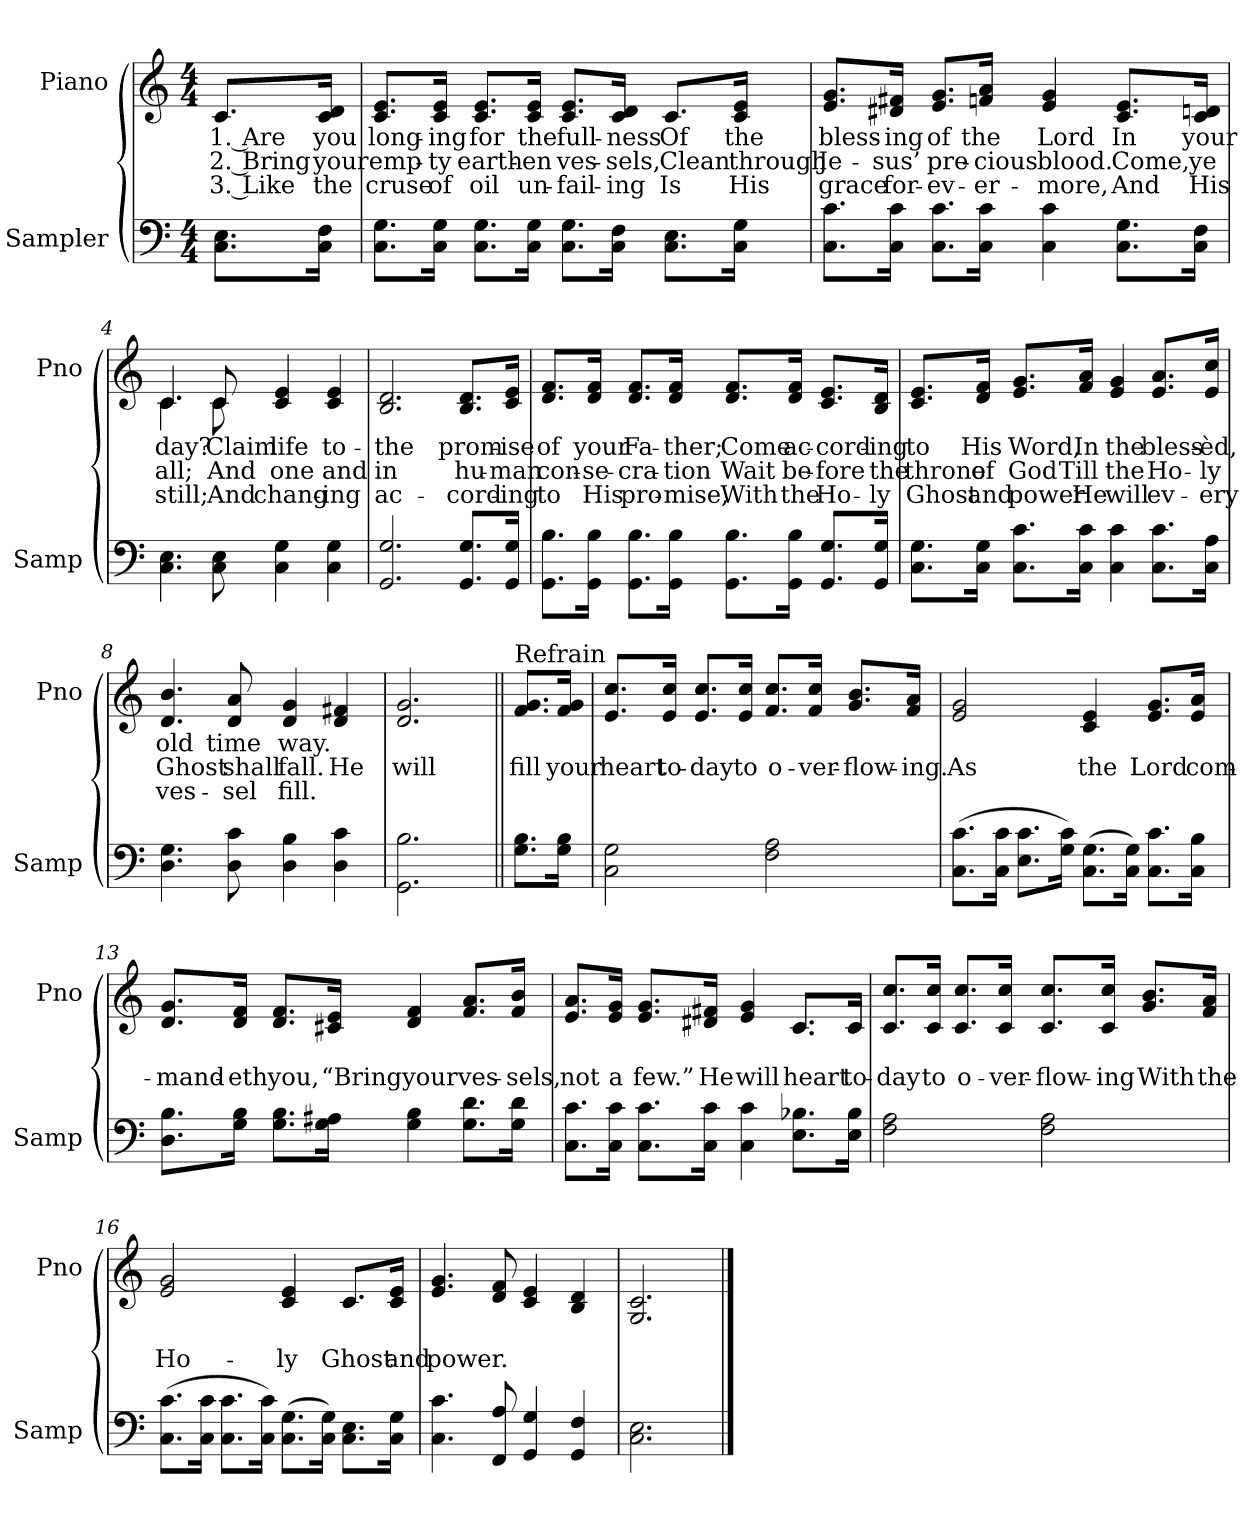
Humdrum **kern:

**kern	**kern	**text	**text	**text
*part2	*part1	*part1	*part1	*part1
*staff2	*staff1	*staff1	*staff1	*staff1
*I"Sampler	*I"Piano	*	*	*
*I'Samp	*I'Pno	*	*	*
*clefF4	*clefG2	*	*	*
*M4/4	*M4/4	*	*	*
=1	=1	=1	=1	=1
8.C\ 8.E\L	8.c/L	1. Are	2. Bring	3. Like
16C\ 16F\Jk	16c/ 16d/Jk	you	your	the
=2	=2	=2	=2	=2
8.C\ 8.G\L	8.c/ 8.e/L	long-	emp-	cruse
16C\ 16G\Jk	16c/ 16e/Jk	-ing	-ty	of
8.C\ 8.G\L	8.c/ 8.e/L	for	earth-	oil
16C\ 16G\Jk	16c/ 16e/Jk	the	-en	un-
8.C\ 8.G\L	8.c/ 8.e/L	full-	ves-	-fail-
16C\ 16F\Jk	16c/ 16d/Jk	-ness	-sels,	-ing
8.C\ 8.E\L	8.c/L	Of	Clean	Is
16C\ 16G\Jk	16c/ 16e/Jk	the	through	His
=3	=3	=3	=3	=3
8.C\ 8.c\L	8.e/ 8.g/L	bless-	Je-	grace
16C\ 16c\Jk	16d#X/ 16f#X/Jk	-ing	-sus’	for-
8.C\ 8.c\L	8.e/ 8.g/L	of	pre-	-ev-
16C\ 16c\Jk	16fn/ 16a/Jk	the	-cious	-er-
4C 4c	4e 4g	Lord	blood.	-more,
8.C\ 8.G\L	8.c/ 8.e/L	In	Come,	And
16C\ 16F\Jk	16c/ 16dn/Jk	your	ye	His
=4	=4	=4	=4	=4
*	*^	*	*	*
4.C 4.E	4.c/	4.c	-day?	all;	still;
8C 8E	8c/	8c	Claim	And	And
4C 4G	4c 4e	2ryy	life	one	-chang-
4C 4G	4c 4e	.	to-	and	-ing
*	*v	*v	*	*	*
=5	=5	=5	=5	=5
2.GG 2.G	2.B 2.d	the	in	ac-
8.GG/ 8.G/L	8.B/ 8.d/L	prom-	hu-	-cord-
16GG/ 16G/Jk	16c/ 16e/Jk	-ise	-man	-ing
=6	=6	=6	=6	=6
8.GG\ 8.B\L	8.d/ 8.f/L	of	con-	to
16GG\ 16B\Jk	16d/ 16f/Jk	your	-se-	His
8.GG\ 8.B\L	8.d/ 8.f/L	Fa-	-cra-	pro-
16GG\ 16B\Jk	16d/ 16f/Jk	-ther;	-tion	-mise,
8.GG\ 8.B\L	8.d/ 8.f/L	Come	Wait	With
16GG\ 16B\Jk	16d/ 16f/Jk	ac-	be-	the
8.GG/ 8.G/L	8.c/ 8.e/L	-cord-	-fore	Ho-
16GG/ 16G/Jk	16B/ 16d/Jk	-ing	the	-ly
=7	=7	=7	=7	=7
8.C\ 8.G\L	8.c/ 8.e/L	to	throne	Ghost
16C\ 16G\Jk	16d/ 16f/Jk	His	of	and
8.C\ 8.c\L	8.e/ 8.g/L	Word,	God	power
16C\ 16c\Jk	16f/ 16a/Jk	In	Till	He
4C 4c	4e 4g	the	the	will
8.C\ 8.c\L	8.e/ 8.a/L	bless-	Ho-	ev-
16C\ 16A\Jk	16e/ 16cc/Jk	-èd,	-ly	-ery
=8	=8	=8	=8	=8
4.D 4.G	4.d 4.b	old	Ghost	ves-
8D 8c	8d 8a	time	shall	-sel
4D 4B	4d 4g	way.	fall.	fill.
4D 4c	4d 4f#X	.	He	.
=9	=9	=9	=9	=9
2.GG 2.B	2.d 2.g	.	will	.
=10||	=10||	=10||	=10||	=10||
!	!LO:TX:t=Refrain	!	!	!
8.G\ 8.B\L	8.f/ 8.g/L	.	fill	.
16G\ 16B\Jk	16f/ 16g/Jk	.	your	.
=11	=11	=11	=11	=11
2C 2G	8.e/ 8.cc/L	.	heart	.
.	16e/ 16cc/Jk	.	to-	.
.	8.e/ 8.cc/L	.	-day	.
.	16e/ 16cc/Jk	.	to	.
2F 2A	8.f/ 8.cc/L	.	o-	.
.	16f/ 16cc/Jk	.	-ver-	.
.	8.g/ 8.b/L	.	-flow-	.
.	16f/ 16a/Jk	.	-ing.	.
=12	=12	=12	=12	=12
(8.C\ 8.c\L	2e 2g	.	As	.
16C\ 16c\Jk	.	.	.	.
8.E\ 8.c\L	.	.	.	.
16G\ 16c\Jk)	.	.	.	.
(8.C\ 8.G\L	4c 4e	.	the	.
16C\ 16G\Jk)	.	.	.	.
8.C\ 8.c\L	8.e/ 8.g/L	.	Lord	.
16C\ 16B\Jk	16e/ 16a/Jk	.	com-	.
=13	=13	=13	=13	=13
8.D\ 8.B\L	8.d/ 8.g/L	.	-mand-	.
16G\ 16B\Jk	16d/ 16f/Jk	.	-eth	.
8.G\ 8.B\L	8.d/ 8.f/L	.	you,	.
16G\ 16A#X\Jk	16c#X/ 16e/Jk	.	“Bring	.
4G 4B	4d 4f	.	your	.
8.G\ 8.d\L	8.f/ 8.a/L	.	ves-	.
16G\ 16d\Jk	16f/ 16b/Jk	.	-sels,	.
=14	=14	=14	=14	=14
*	*^	*	*	*
8.C\ 8.c\L	8.e/ 8.a/L	2.ryy	.	not	.
16C\ 16c\Jk	16e/ 16g/Jk	.	.	a	.
8.C\ 8.c\L	8.e/ 8.g/L	.	.	few.”	.
16C\ 16c\Jk	16d#X/ 16f#X/Jk	.	.	He	.
4C 4c	4e 4g	.	.	will	.
8.E\ 8.B-X\L	8.c/L	8.c/L	.	heart	.
16E\ 16B-\Jk	16c/Jk	16c/Jk	.	to-	.
*	*v	*v	*	*	*
=15	=15	=15	=15	=15
2F 2A	8.c/ 8.cc/L	.	-day	.
.	16c/ 16cc/Jk	.	to	.
.	8.c/ 8.cc/L	.	o-	.
.	16c/ 16cc/Jk	.	-ver-	.
2F 2A	8.c/ 8.cc/L	.	-flow-	.
.	16c/ 16cc/Jk	.	-ing	.
.	8.g/ 8.b/L	.	With	.
.	16f/ 16a/Jk	.	the	.
=16	=16	=16	=16	=16
(8.C\ 8.c\L	2e 2g	.	Ho-	.
16C\ 16c\Jk	.	.	.	.
8.C\ 8.c\L	.	.	.	.
16C\ 16c\Jk)	.	.	.	.
(8.C\ 8.G\L	4c 4e	.	-ly	.
16C\ 16G\Jk)	.	.	.	.
8.C\ 8.E\L	8.c/L	.	Ghost	.
16C\ 16G\Jk	16c/ 16e/Jk	.	and	.
=17	=17	=17	=17	=17
4.C 4.c	4.e 4.g	.	power.	.
8FF 8A	8d 8f	.	.	.
4GG 4G	4c 4e	.	.	.
4GG 4F	4B 4d	.	.	.
=18	=18	=18	=18	=18
2.C 2.E	2.G 2.c	.	.	.
==	==	==	==	==
*-	*-	*-	*-	*-
